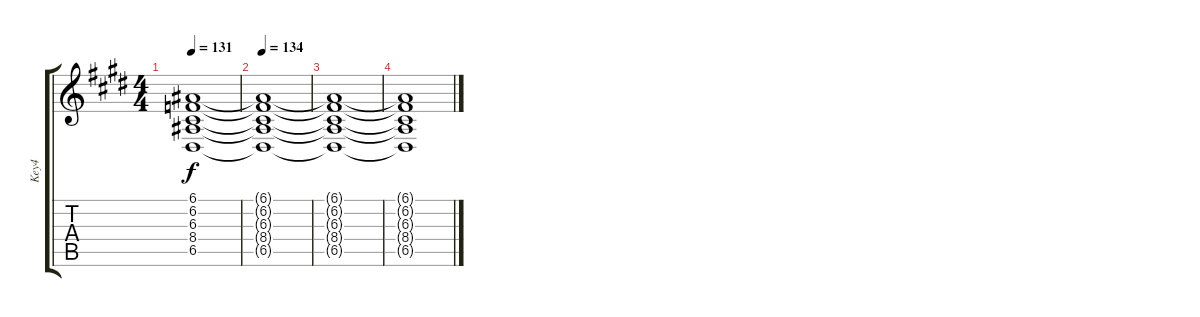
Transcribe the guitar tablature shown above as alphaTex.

\track ("Key4" "Key4") {instrument pad2warm}
\staff {score tabs}
\tuning (E4 B3 G3 D3 A2 E2) {hide}
\ts (4 4)
\tempo 131
\clef g2
\ks e
(6.1{t} 6.2{t} 6.3{t} 8.4{t} 6.5{t}).1{dy f} |
\tempo 134
(6.1{t} 6.2{t} 6.3{t} 8.4{t} 6.5{t}).1 |
(6.1{t} 6.2{t} 6.3{t} 8.4{t} 6.5{t}).1{volume 0} |
(6.1{t} 6.2{t} 6.3{t} 8.4{t} 6.5{t}).1
